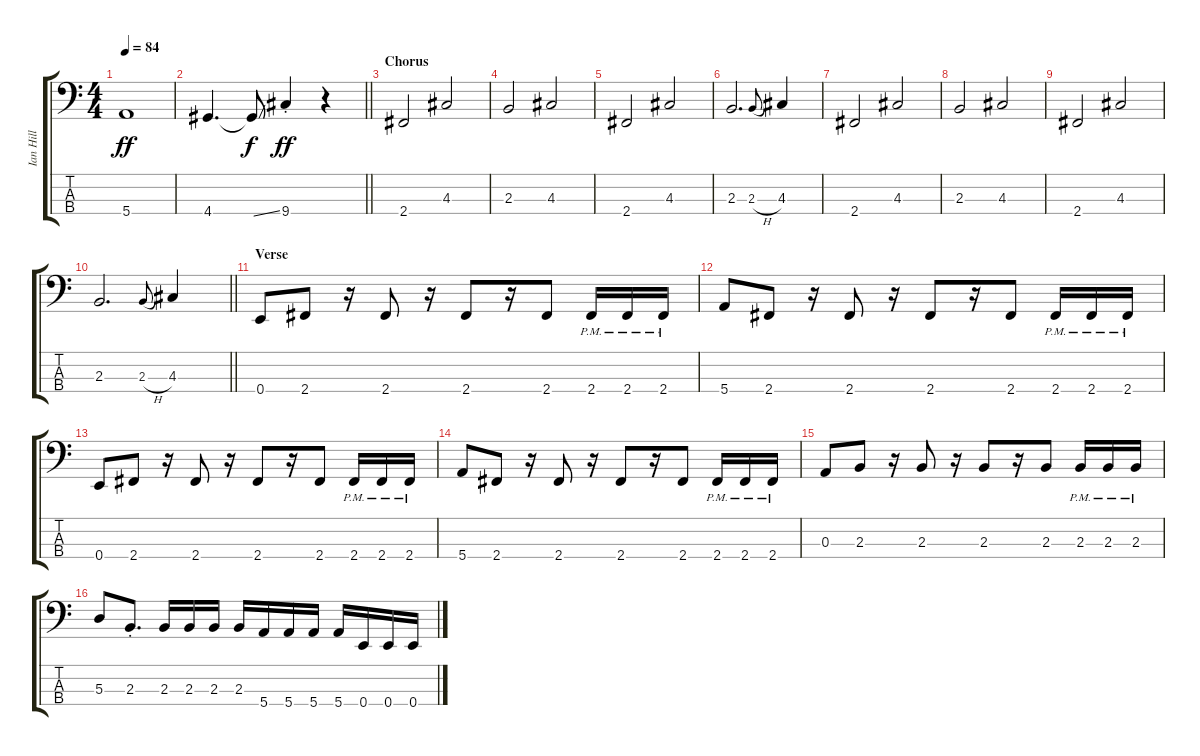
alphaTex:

\track ("Ian Hill" "Ian Hill") {instrument electricbasspick}
\staff {score tabs}
\tuning (G2 D2 A1 E1) {hide}
\ts (4 4)
\tempo 84
\clef f4
\ks c
5.4.1{dy ff} |
\barLineRight lightlight
4.4.4{d} 4.4{ss t}.8{dy f} 9.4{st}.4{dy ff} r.4 |
\section ("" "Chorus")
2.4.2 4.3.2 |
2.3.2 4.3.2 |
2.4.2 4.3.2 |
2.3.2{d} 2.3{h}.8{gr onbeat} 4.3.4 |
2.4.2 4.3.2 |
2.3.2 4.3.2 |
2.4.2 4.3.2 |
\barLineRight lightlight
2.3.2{d} 2.3{h}.8{gr onbeat} 4.3.4 |
\section ("" "Verse")
0.4.8 2.4.8 r.16 2.4.8 r.16 2.4.8 r.16 2.4.8 2.4{pm}.16 2.4{pm}.16 2.4{pm}.16 |
5.4.8 2.4.8 r.16 2.4.8 r.16 2.4.8 r.16 2.4.8 2.4{pm}.16 2.4{pm}.16 2.4{pm}.16 |
0.4.8 2.4.8 r.16 2.4.8 r.16 2.4.8 r.16 2.4.8 2.4{pm}.16 2.4{pm}.16 2.4{pm}.16 |
5.4.8 2.4.8 r.16 2.4.8 r.16 2.4.8 r.16 2.4.8 2.4{pm}.16 2.4{pm}.16 2.4{pm}.16 |
0.3.8 2.3.8 r.16 2.3.8 r.16 2.3.8 r.16 2.3.8 2.3{pm}.16 2.3{pm}.16 2.3{pm}.16 |
5.3.8 2.3{st}.8{d} 2.3.16 2.3.16 2.3.16 2.3.16 5.4.16 5.4.16 5.4.16 5.4.16 0.4.16 0.4.16 0.4.16
